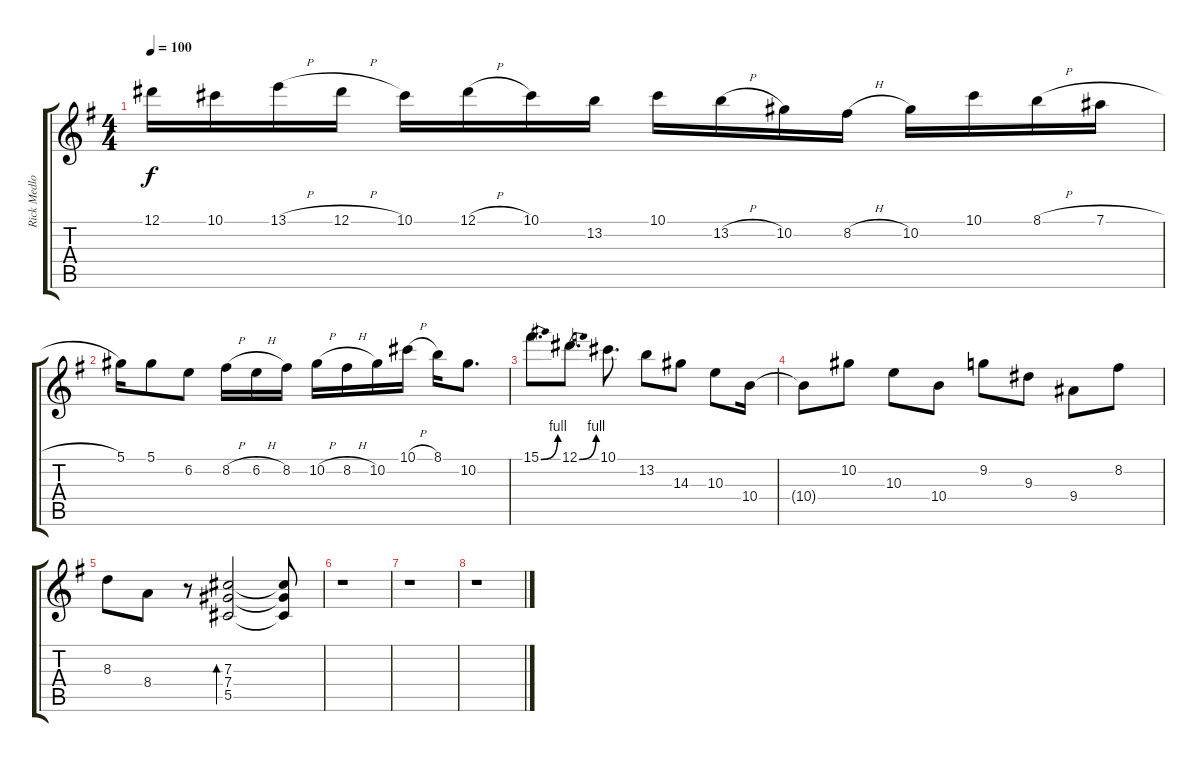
\track ("Rick Medlocke Guitar Solos" "Rick Medlo") {instrument overdrivenguitar}
\staff {score tabs}
\tuning (Eb4 Bb3 Gb3 Db3 Ab2 Eb2) {hide}
\ts (4 4)
\tempo 100
\clef g2
\ks g
12.1.16{dy f} 10.1.16 13.1{h}.16 12.1{h}.16 10.1.16 12.1{h}.16 10.1.16 13.2.16 10.1.16 13.2{h}.16 10.2.16 8.2{h}.16 10.2.16 10.1.16 8.1{h}.16 7.1{h}.16 |
5.1.16 5.1.8 6.2.8 8.2{h}.16 6.2{h}.16 8.2.16 10.2{h}.16 8.2{h}.16 10.2.16 10.1{h}.16 8.1.16 10.2.8{d} |
15.1{be (bend 0 0 60 4)}.8{d} 12.1{be (bend 0 0 60 4)}.8{d} 10.1.8{d} 13.2.8 14.3.8 10.3.8 10.4.16 |
10.4{t}.8 10.2.8 10.3.8 10.4.8 9.2.8 9.3.8 9.4.8 8.2.8 |
8.3.8 8.4.8 r.8 (7.3 7.4 5.5).2{bd 480 volume 11} (7.3{t} 7.4{t} 5.5{t}).8 |
r.1 |
r.1 |
r.1
